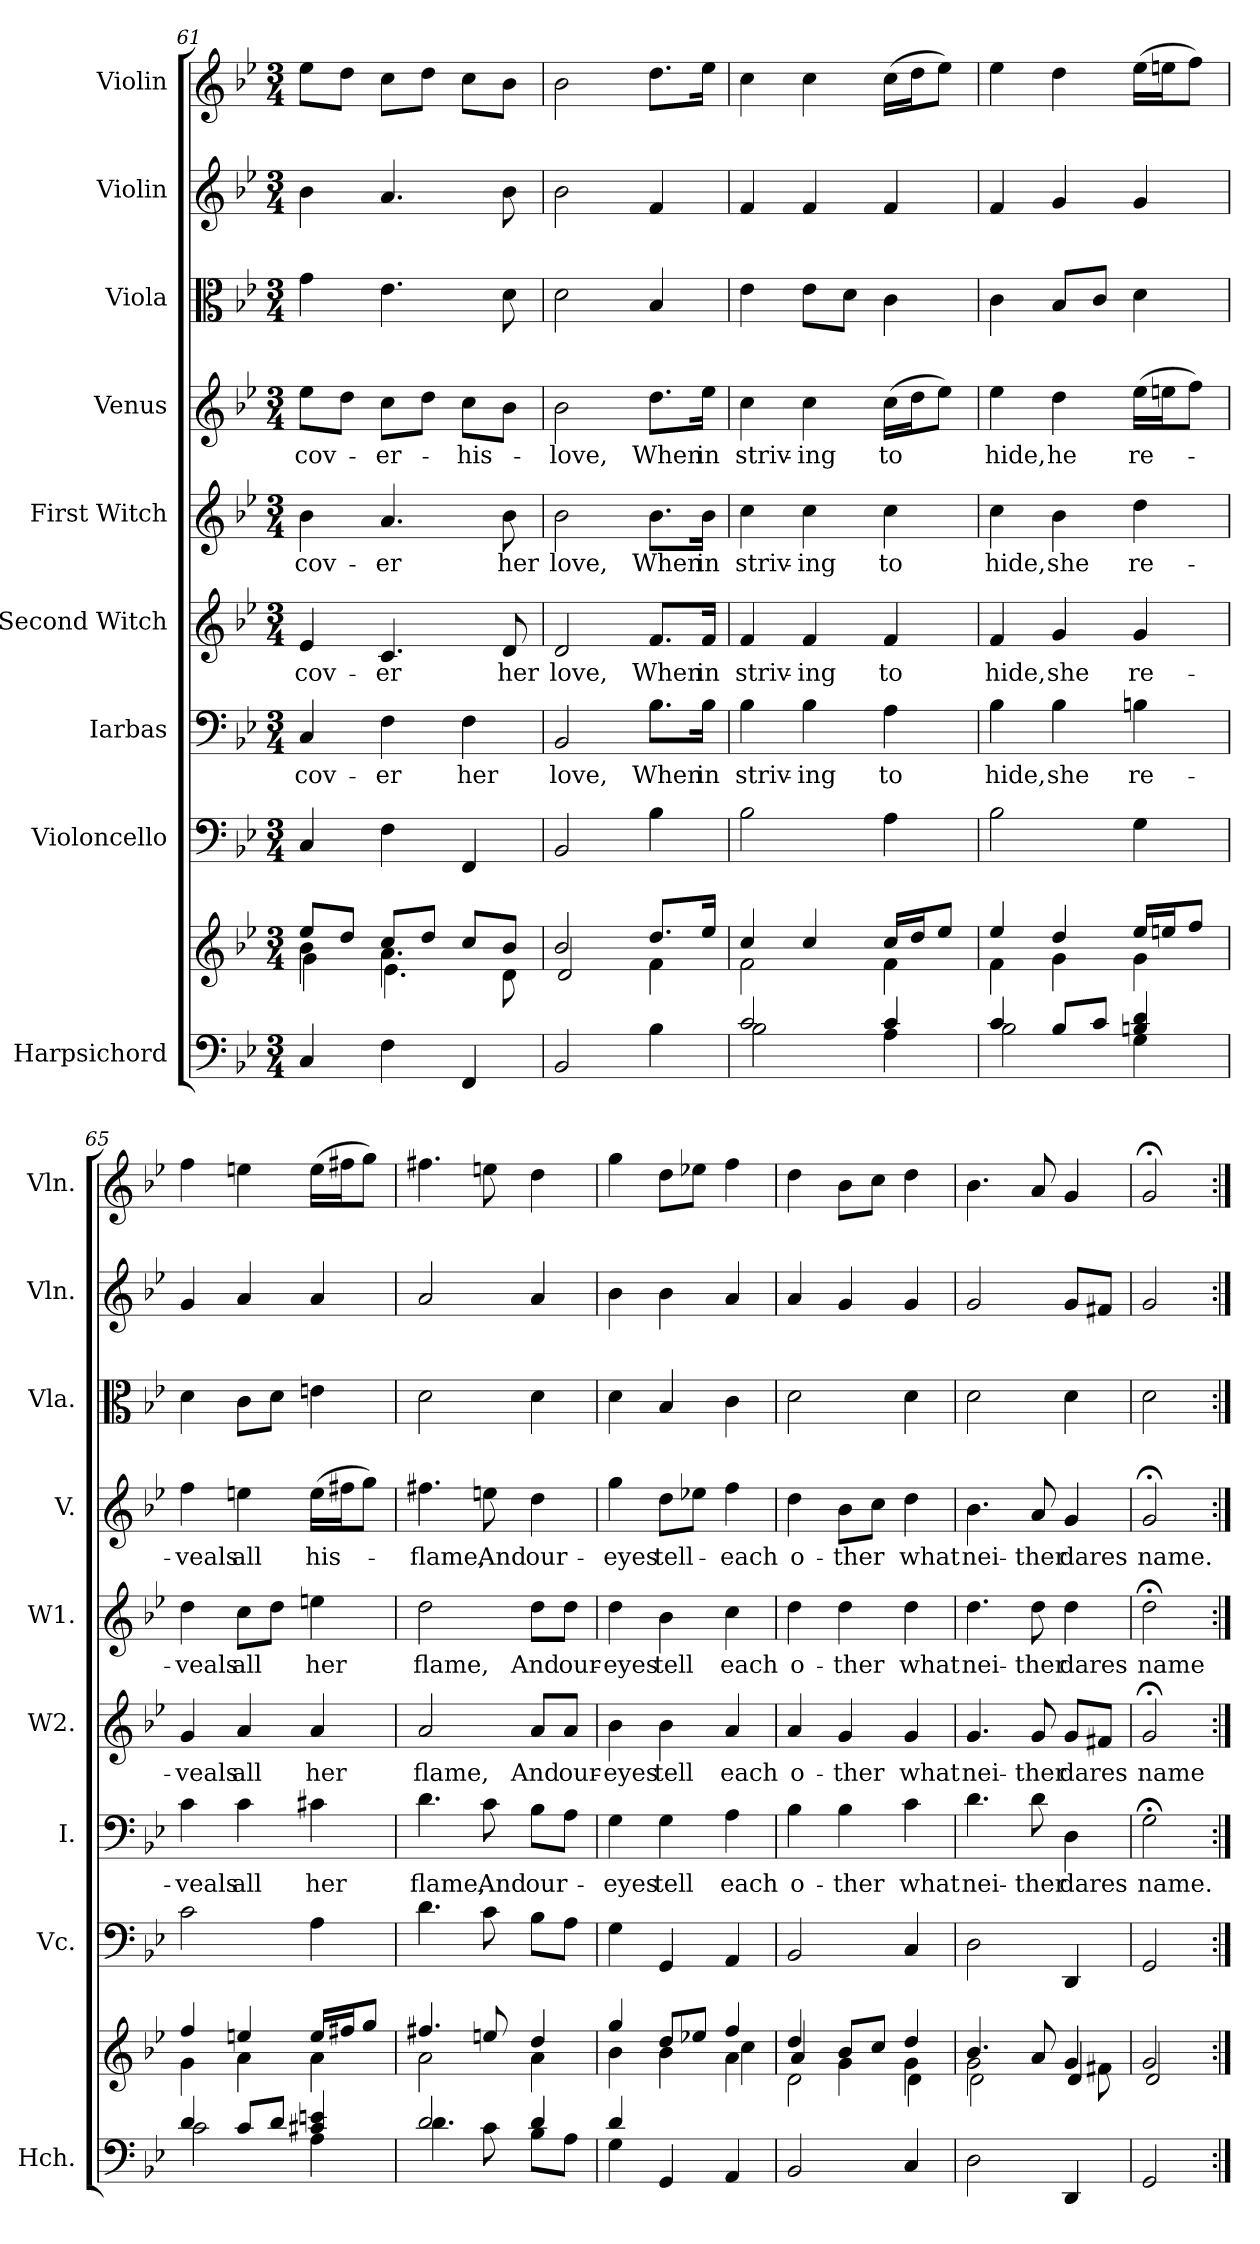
**kern	**kern	**kern	**kern	**text	**kern	**text	**kern	**text	**kern	**text	**kern	**kern	**kern
*part9	*part9	*part8	*part7	*part7	*part6	*part6	*part5	*part5	*part4	*part4	*part3	*part2	*part1
*staff10	*staff9	*staff8	*staff7	*staff7	*staff6	*staff6	*staff5	*staff5	*staff4	*staff4	*staff3	*staff2	*staff1
*I"Harpsichord	*	*I"Violoncello	*I"Iarbas	*	*I"Second Witch	*	*I"First Witch	*	*I"Venus	*	*I"Viola	*I"Violin	*I"Violin
*I'Hch.	*	*I'Vc.	*I'I.	*	*I'W2.	*	*I'W1.	*	*I'V.	*	*I'Vla.	*I'Vln.	*I'Vln.
*clefF4	*clefG2	*clefF4	*clefF4	*	*clefG2	*	*clefG2	*	*clefG2	*	*clefC3	*clefG2	*clefG2
*k[b-e-]	*k[b-e-]	*k[b-e-]	*k[b-e-]	*	*k[b-e-]	*	*k[b-e-]	*	*k[b-e-]	*	*k[b-e-]	*k[b-e-]	*k[b-e-]
*M3/4	*M3/4	*M3/4	*M3/4	*	*M3/4	*	*M3/4	*	*M3/4	*	*M3/4	*M3/4	*M3/4
=61	=61	=61	=61	=61	=61	=61	=61	=61	=61	=61	=61	=61	=61
*	*^	*	*	*	*	*	*	*	*	*	*	*	*
*	*	*^	*	*	*	*	*	*	*	*	*	*	*	*
!	!	!	!	!	!	!LO:LY:b	!	!LO:LY:b	!	!LO:LY:b	!	!LO:LY:b	!	!	!
4C/	8ee-/L	4b-\	4g\	4C/	4C/	-cov-	4e-/	-cov-	4b-\	-cov-	8ee-\L	cov-	4g\	4b-\	8ee-\L
.	8dd/J	.	.	.	.	.	.	.	.	.	8dd\J	.	.	.	8dd\J
!	!	!	!	!	!	!LO:LY:b	!	!LO:LY:b	!	!LO:LY:b	!	!LO:LY:b	!	!	!
4F\	8cc/L	4.a\	4.e-\	4F\	4F\	-er	4.c/	-er	4.a/	-er	8cc\L	er-	4.e-\	4.a/	8cc\L
.	8dd/J	.	.	.	.	.	.	.	.	.	8dd\J	.	.	.	8dd\J
!	!	!	!	!	!	!LO:LY:b	!	!	!	!	!	!LO:LY:b	!	!	!
4FF/	8cc/L	.	.	4FF/	4F\	her	.	.	.	.	8cc\L	his-	.	.	8cc\L
!	!	!	!	!	!	!	!	!LO:LY:b	!	!LO:LY:b	!	!	!	!	!
.	8b-/J	8ryy	8d\	.	.	.	8d/	her	8b-\	her	8b-\J	.	8d\	8b-\	8b-\J
=62	=62	=62	=62	=62	=62	=62	=62	=62	=62	=62	=62	=62	=62	=62	=62
!	!	!	!	!	!	!LO:LY:b	!	!LO:LY:b	!	!LO:LY:b	!	!LO:LY:b	!	!	!
2BB-/	2b-/	2ryy	2d/	2BB-/	2BB-/	love,	2d/	love,	2b-\	love,	2b-\	love,	2d\	2b-\	2b-\
!	!	!	!	!	!	!LO:LY:b	!	!LO:LY:b	!	!LO:LY:b	!	!LO:LY:b	!	!	!
4B-\	8.dd/L	4f\	4ryy	4B-\	8.B-\L	When	8.f/L	When	8.b-\L	When	8.dd\L	When	4B-/	4f/	8.dd\L
!	!	!	!	!	!	!LO:LY:b	!	!LO:LY:b	!	!LO:LY:b	!	!LO:LY:b	!	!	!
.	16ee-/Jk	.	.	.	16B-\Jk	in	16f/Jk	in	16b-\Jk	in	16ee-\Jk	in	.	.	16ee-\Jk
*	*	*v	*v	*	*	*	*	*	*	*	*	*	*	*	*
=63	=63	=63	=63	=63	=63	=63	=63	=63	=63	=63	=63	=63	=63	=63
*^	*	*	*	*	*	*	*	*	*	*	*	*	*	*
!	!	!	!	!	!	!LO:LY:b	!	!LO:LY:b	!	!LO:LY:b	!	!LO:LY:b	!	!	!
2c/	2B-\	4cc/	2f\	2B-\	4B-\	striv-	4f/	striv-	4cc\	striv-	4cc\	striv-	4e-\	4f/	4cc\
!	!	!	!	!	!	!LO:LY:b	!	!LO:LY:b	!	!LO:LY:b	!	!LO:LY:b	!	!	!
.	.	4cc/	.	.	4B-\	-ing	4f/	-ing	4cc\	-ing	4cc\	-ing	8e-\L	4f/	4cc\
.	.	.	.	.	.	.	.	.	.	.	.	.	8d\J	.	.
!	!	!	!	!	!	!LO:LY:b	!	!LO:LY:b	!	!LO:LY:b	!	!LO:LY:b	!	!	!
4c/	4A\	16cc/LL	4f\	4A\	4A\	to	4f/	to	4cc\	to	(16cc\LL	-to	4c\	4f/	(16cc\LL
.	.	16dd/J	.	.	.	.	.	.	.	.	16dd\J	.	.	.	16dd\J
.	.	8ee-/J	.	.	.	.	.	.	.	.	8ee-\J)	.	.	.	8ee-\J)
!!LO:PB:g=z
=64	=64	=64	=64	=64	=64	=64	=64	=64	=64	=64	=64	=64	=64	=64	=64
!	!	!	!	!	!	!LO:LY:b	!	!LO:LY:b	!	!LO:LY:b	!	!LO:LY:b	!	!	!
4c/	2B-\	4ee-/	4f\	2B-\	4B-\	hide,	4f/	hide,	4cc\	hide,	4ee-\	hide,	4c\	4f/	4ee-\
!	!	!	!	!	!	!LO:LY:b	!	!LO:LY:b	!	!LO:LY:b	!	!LO:LY:b	!	!	!
8B-/L	.	4dd/	4g\	.	4B-\	she	4g/	she	4b-\	she	4dd\	he	8B-/L	4g/	4dd\
8c/J	.	.	.	.	.	.	.	.	.	.	.	.	8c/J	.	.
!	!	!	!	!	!	!LO:LY:b	!	!LO:LY:b	!	!LO:LY:b	!	!LO:LY:b	!	!	!
4Bn/ 4d/	4G\	16ee-/LL	4g\	4G\	4Bn\	re-	4g/	re-	4dd\	re-	(16ee-\LL	re-	4d\	4g/	(16ee-\LL
.	.	16een/J	.	.	.	.	.	.	.	.	16een\J	.	.	.	16een\J
.	.	8ff/J	.	.	.	.	.	.	.	.	8ff\J)	.	.	.	8ff\J)
=65	=65	=65	=65	=65	=65	=65	=65	=65	=65	=65	=65	=65	=65	=65	=65
!	!	!	!	!	!	!LO:LY:b	!	!LO:LY:b	!	!LO:LY:b	!	!LO:LY:b	!	!	!
4d/	2c\	4ff/	4g\	2c\	4c\	-veals	4g/	-veals	4dd\	-veals	4ff\	-veals	4d\	4g/	4ff\
!	!	!	!	!	!	!LO:LY:b	!	!LO:LY:b	!	!LO:LY:b	!	!LO:LY:b	!	!	!
8c/L	.	4een/	4a\	.	4c\	all	4a/	all	8cc\L	all	4een\	all	8c\L	4a/	4een\
8d/J	.	.	.	.	.	.	.	.	8dd\J	.	.	.	8d\J	.	.
!	!	!	!	!	!	!LO:LY:b	!	!LO:LY:b	!	!LO:LY:b	!	!LO:LY:b	!	!	!
4c#X/ 4en/	4A\	16ee/LL	4a\	4A\	4c#X\	her	4a/	her	4een\	her	(16ee\LL	his-	4en\	4a/	(16ee\LL
.	.	16ff#X/J	.	.	.	.	.	.	.	.	16ff#X\J	.	.	.	16ff#X\J
.	.	8gg/J	.	.	.	.	.	.	.	.	8gg\J)	.	.	.	8gg\J)
=66	=66	=66	=66	=66	=66	=66	=66	=66	=66	=66	=66	=66	=66	=66	=66
!	!	!	!	!	!	!LO:LY:b	!	!LO:LY:b	!	!LO:LY:b	!	!LO:LY:b	!	!	!
2d/	4.d\	4.ff#X/	2a\	4.d\	4.d\	flame,	2a/	flame,	2dd\	flame,	4.ff#X\	flame,	2d\	2a/	4.ff#X\
!	!	!	!	!	!	!LO:LY:b	!	!	!	!	!	!LO:LY:b	!	!	!
.	8c\	8een/	.	8c\	8c\	And	.	.	.	.	8een\	And	.	.	8een\
!	!	!	!	!	!	!LO:LY:b	!	!LO:LY:b	!	!LO:LY:b	!	!LO:LY:b	!	!	!
4d/	8B-\L	4dd/	4a\	8B-\L	8B-\L	our-	8a/L	And	8dd\L	And	4dd\	our-	4d\	4a/	4dd\
!	!	!	!	!	!	!	!	!LO:LY:b	!	!LO:LY:b	!	!	!	!	!
.	8A\J	.	.	8A\J	8A\J	.	8a/J	our-	8dd\J	our-	.	.	.	.	.
=67	=67	=67	=67	=67	=67	=67	=67	=67	=67	=67	=67	=67	=67	=67	=67
*	*	*	*^	*	*	*	*	*	*	*	*	*	*	*	*
!	!	!	!	!	!	!	!LO:LY:b	!	!LO:LY:b	!	!LO:LY:b	!	!LO:LY:b	!	!	!
4G\	4d/	4gg/	4b-\	2ryy	4G\	4G\	-eyes	4b-\	-eyes	4dd\	-eyes	4gg\	-eyes	4d\	4b-\	4gg\
!	!	!	!	!	!	!	!LO:LY:b	!	!LO:LY:b	!	!LO:LY:b	!	!LO:LY:b	!	!	!
4GG/	2ryy	8dd/L	4b-\	.	4GG/	4G\	tell	4b-\	tell	4b-\	tell	8dd\L	tell-	4B-/	4b-\	8dd\L
.	.	8ee-X/J	.	.	.	.	.	.	.	.	.	8ee-X\J	.	.	.	8ee-X\J
!	!	!	!	!	!	!	!LO:LY:b	!	!LO:LY:b	!	!LO:LY:b	!	!LO:LY:b	!	!	!
4AA/	.	4ff/	4a\	4cc\	4AA/	4A\	each	4a/	each	4cc\	each	4ff\	each	4c\	4a/	4ff\
*v	*v	*	*	*	*	*	*	*	*	*	*	*	*	*	*	*
=68	=68	=68	=68	=68	=68	=68	=68	=68	=68	=68	=68	=68	=68	=68	=68
!	!	!	!	!	!	!LO:LY:b	!	!LO:LY:b	!	!LO:LY:b	!	!LO:LY:b	!	!	!
2BB-/	4dd/	4a/	2d\	2BB-/	4B-\	o-	4a/	o-	4dd\	o-	4dd\	o-	2d\	4a/	4dd\
!	!	!	!	!	!	!LO:LY:b	!	!LO:LY:b	!	!LO:LY:b	!	!LO:LY:b	!	!	!
.	8b-/L	4g\	.	.	4B-\	-ther	4g/	-ther	4dd\	-ther	8b-\L	ther	.	4g/	8b-\L
.	8cc/J	.	.	.	.	.	.	.	.	.	8cc\J	.	.	.	8cc\J
!	!	!	!	!	!	!LO:LY:b	!	!LO:LY:b	!	!LO:LY:b	!	!LO:LY:b	!	!	!
4C/	4dd/	4g\	4d\	4C/	4c\	what	4g/	what	4dd\	what	4dd\	what	4d\	4g/	4dd\
!!LO:PB:g=z
=69	=69	=69	=69	=69	=69	=69	=69	=69	=69	=69	=69	=69	=69	=69	=69
!	!	!	!	!	!	!LO:LY:b	!	!LO:LY:b	!	!LO:LY:b	!	!LO:LY:b	!	!	!
2D\	4.b-/	2g\	2d\	2D\	4.d\	nei-	4.g/	nei-	4.dd\	nei-	4.b-\	nei-	2d\	2g/	4.b-\
!	!	!	!	!	!	!LO:LY:b	!	!LO:LY:b	!	!LO:LY:b	!	!LO:LY:b	!	!	!
.	8a/	.	.	.	8d\	-ther	8g/	-ther	8dd\	-ther	8a/	-ther	.	.	8a/
!	!	!	!	!	!	!LO:LY:b	!	!LO:LY:b	!	!LO:LY:b	!	!LO:LY:b	!	!	!
4DD/	4g/	8ryy	4d/	4DD/	4D\	dares	8g/L	dares	4dd\	dares	4g/	dares	4d\	8g/L	4g/
.	.	8f#X\	.	.	.	.	8f#X/J	.	.	.	.	.	.	8f#X/J	.
*	*	*v	*v	*	*	*	*	*	*	*	*	*	*	*	*
=70	=70	=70	=70	=70	=70	=70	=70	=70	=70	=70	=70	=70	=70	=70
!	!	!	!	!	!LO:LY:b	!	!LO:LY:b	!	!LO:LY:b	!	!LO:LY:b	!	!	!
2GG/	2g/	2d/	2GG/	2G;<\	name.	2g;</	name	2dd;<\	name	2g;</	name.	2d\	2g/	2g;</
*	*v	*v	*	*	*	*	*	*	*	*	*	*	*	*
=:|!	=:|!	=:|!	=:|!	=:|!	=:|!	=:|!	=:|!	=:|!	=:|!	=:|!	=:|!	=:|!	=:|!
*-	*-	*-	*-	*-	*-	*-	*-	*-	*-	*-	*-	*-	*-
